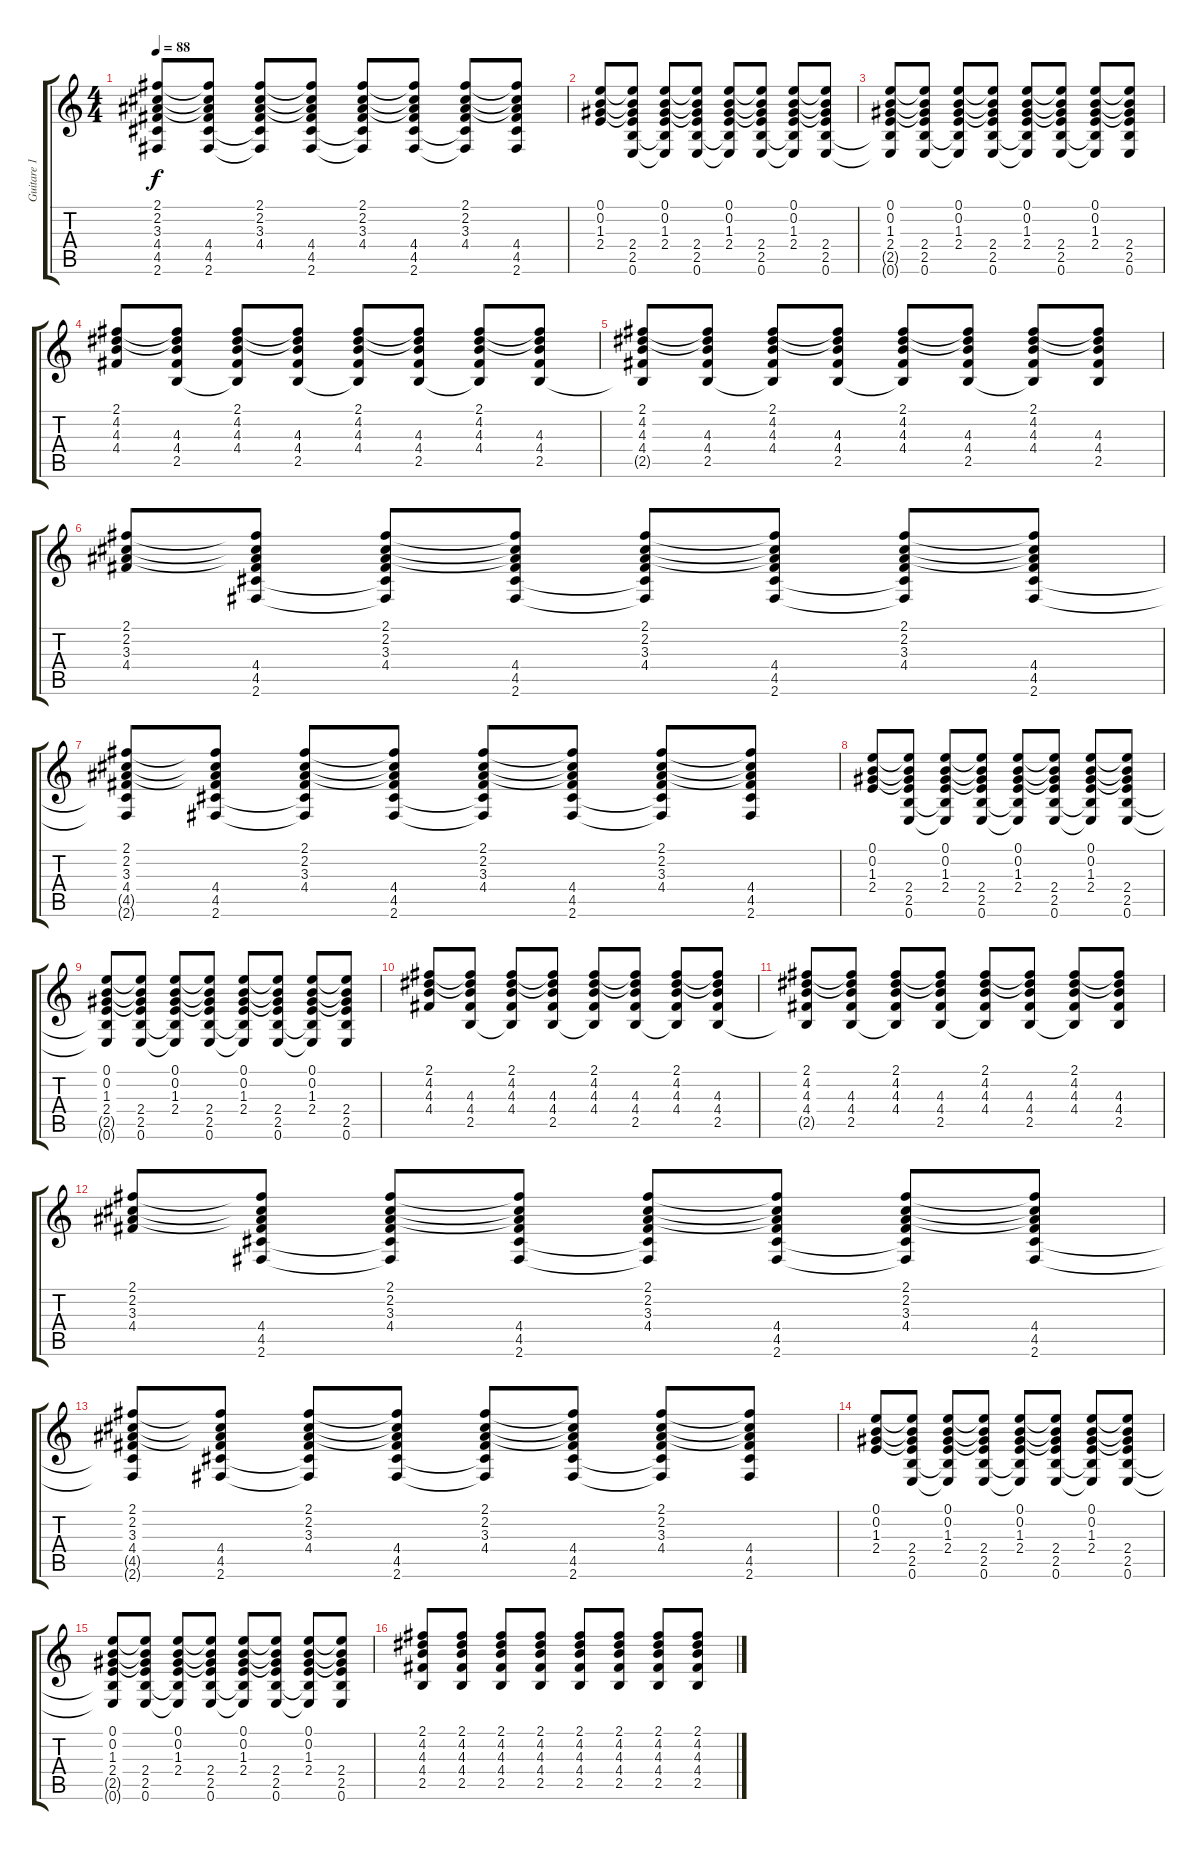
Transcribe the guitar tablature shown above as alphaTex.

\track ("Guitare 1" "Guitare 1") {instrument acousticguitarsteel}
\staff {score tabs}
\tuning (E4 B3 G3 D3 A2 E2) {hide}
\ts (4 4)
\tempo 88
\clef g2
\ks c
(2.1 2.2 3.3 4.4 4.5{t} 2.6{t}).8{dy f} (2.1{t} 2.2{t} 3.3{t} 4.4 4.5 2.6).8 (2.1 2.2 3.3 4.4 4.5{t} 2.6{t}).8 (2.1{t} 2.2{t} 3.3{t} 4.4 4.5 2.6).8 (2.1 2.2 3.3 4.4 4.5{t} 2.6{t}).8 (2.1{t} 2.2{t} 3.3{t} 4.4 4.5 2.6).8 (2.1 2.2 3.3 4.4 4.5{t} 2.6{t}).8 (2.1{t} 2.2{t} 3.3{t} 4.4 4.5 2.6).8 |
(0.1 0.2 1.3 2.4).8 (0.1{t} 0.2{t} 1.3{t} 2.4 2.5 0.6).8 (0.1 0.2 1.3 2.4 2.5{t} 0.6{t}).8 (0.1{t} 0.2{t} 1.3{t} 2.4 2.5 0.6).8 (0.1 0.2 1.3 2.4 2.5{t} 0.6{t}).8 (0.1{t} 0.2{t} 1.3{t} 2.4 2.5 0.6).8 (0.1 0.2 1.3 2.4 2.5{t} 0.6{t}).8 (0.1{t} 0.2{t} 1.3{t} 2.4 2.5 0.6).8 |
(0.1 0.2 1.3 2.4 2.5{t} 0.6{t}).8 (0.1{t} 0.2{t} 1.3{t} 2.4 2.5 0.6).8 (0.1 0.2 1.3 2.4 2.5{t} 0.6{t}).8 (0.1{t} 0.2{t} 1.3{t} 2.4 2.5 0.6).8 (0.1 0.2 1.3 2.4 2.5{t} 0.6{t}).8 (0.1{t} 0.2{t} 1.3{t} 2.4 2.5 0.6).8 (0.1 0.2 1.3 2.4 2.5{t} 0.6{t}).8 (0.1{t} 0.2{t} 1.3{t} 2.4 2.5 0.6).8 |
(2.1 4.2 4.3 4.4).8 (2.1{t} 4.2{t} 4.3 4.4 2.5).8 (2.1 4.2 4.3 4.4 2.5{t}).8 (2.1{t} 4.2{t} 4.3 4.4 2.5).8 (2.1 4.2 4.3 4.4 2.5{t}).8 (2.1{t} 4.2{t} 4.3 4.4 2.5).8 (2.1 4.2 4.3 4.4 2.5{t}).8 (2.1{t} 4.2{t} 4.3 4.4 2.5).8 |
(2.1 4.2 4.3 4.4 2.5{t}).8 (2.1{t} 4.2{t} 4.3 4.4 2.5).8 (2.1 4.2 4.3 4.4 2.5{t}).8 (2.1{t} 4.2{t} 4.3 4.4 2.5).8 (2.1 4.2 4.3 4.4 2.5{t}).8 (2.1{t} 4.2{t} 4.3 4.4 2.5).8 (2.1 4.2 4.3 4.4 2.5{t}).8 (2.1{t} 4.2{t} 4.3 4.4 2.5).8 |
(2.1 2.2 3.3 4.4).8 (2.1{t} 2.2{t} 3.3{t} 4.4 4.5 2.6).8 (2.1 2.2 3.3 4.4 4.5{t} 2.6{t}).8 (2.1{t} 2.2{t} 3.3{t} 4.4 4.5 2.6).8 (2.1 2.2 3.3 4.4 4.5{t} 2.6{t}).8 (2.1{t} 2.2{t} 3.3{t} 4.4 4.5 2.6).8 (2.1 2.2 3.3 4.4 4.5{t} 2.6{t}).8 (2.1{t} 2.2{t} 3.3{t} 4.4 4.5 2.6).8 |
(2.1 2.2 3.3 4.4 4.5{t} 2.6{t}).8 (2.1{t} 2.2{t} 3.3{t} 4.4 4.5 2.6).8 (2.1 2.2 3.3 4.4 4.5{t} 2.6{t}).8 (2.1{t} 2.2{t} 3.3{t} 4.4 4.5 2.6).8 (2.1 2.2 3.3 4.4 4.5{t} 2.6{t}).8 (2.1{t} 2.2{t} 3.3{t} 4.4 4.5 2.6).8 (2.1 2.2 3.3 4.4 4.5{t} 2.6{t}).8 (2.1{t} 2.2{t} 3.3{t} 4.4 4.5 2.6).8 |
(0.1 0.2 1.3 2.4).8 (0.1{t} 0.2{t} 1.3{t} 2.4 2.5 0.6).8 (0.1 0.2 1.3 2.4 2.5{t} 0.6{t}).8 (0.1{t} 0.2{t} 1.3{t} 2.4 2.5 0.6).8 (0.1 0.2 1.3 2.4 2.5{t} 0.6{t}).8 (0.1{t} 0.2{t} 1.3{t} 2.4 2.5 0.6).8 (0.1 0.2 1.3 2.4 2.5{t} 0.6{t}).8 (0.1{t} 0.2{t} 1.3{t} 2.4 2.5 0.6).8 |
(0.1 0.2 1.3 2.4 2.5{t} 0.6{t}).8 (0.1{t} 0.2{t} 1.3{t} 2.4 2.5 0.6).8 (0.1 0.2 1.3 2.4 2.5{t} 0.6{t}).8 (0.1{t} 0.2{t} 1.3{t} 2.4 2.5 0.6).8 (0.1 0.2 1.3 2.4 2.5{t} 0.6{t}).8 (0.1{t} 0.2{t} 1.3{t} 2.4 2.5 0.6).8 (0.1 0.2 1.3 2.4 2.5{t} 0.6{t}).8 (0.1{t} 0.2{t} 1.3{t} 2.4 2.5 0.6).8 |
(2.1 4.2 4.3 4.4).8 (2.1{t} 4.2{t} 4.3 4.4 2.5).8 (2.1 4.2 4.3 4.4 2.5{t}).8 (2.1{t} 4.2{t} 4.3 4.4 2.5).8 (2.1 4.2 4.3 4.4 2.5{t}).8 (2.1{t} 4.2{t} 4.3 4.4 2.5).8 (2.1 4.2 4.3 4.4 2.5{t}).8 (2.1{t} 4.2{t} 4.3 4.4 2.5).8 |
(2.1 4.2 4.3 4.4 2.5{t}).8 (2.1{t} 4.2{t} 4.3 4.4 2.5).8 (2.1 4.2 4.3 4.4 2.5{t}).8 (2.1{t} 4.2{t} 4.3 4.4 2.5).8 (2.1 4.2 4.3 4.4 2.5{t}).8 (2.1{t} 4.2{t} 4.3 4.4 2.5).8 (2.1 4.2 4.3 4.4 2.5{t}).8 (2.1{t} 4.2{t} 4.3 4.4 2.5).8 |
(2.1 2.2 3.3 4.4).8 (2.1{t} 2.2{t} 3.3{t} 4.4 4.5 2.6).8 (2.1 2.2 3.3 4.4 4.5{t} 2.6{t}).8 (2.1{t} 2.2{t} 3.3{t} 4.4 4.5 2.6).8 (2.1 2.2 3.3 4.4 4.5{t} 2.6{t}).8 (2.1{t} 2.2{t} 3.3{t} 4.4 4.5 2.6).8 (2.1 2.2 3.3 4.4 4.5{t} 2.6{t}).8 (2.1{t} 2.2{t} 3.3{t} 4.4 4.5 2.6).8 |
(2.1 2.2 3.3 4.4 4.5{t} 2.6{t}).8 (2.1{t} 2.2{t} 3.3{t} 4.4 4.5 2.6).8 (2.1 2.2 3.3 4.4 4.5{t} 2.6{t}).8 (2.1{t} 2.2{t} 3.3{t} 4.4 4.5 2.6).8 (2.1 2.2 3.3 4.4 4.5{t} 2.6{t}).8 (2.1{t} 2.2{t} 3.3{t} 4.4 4.5 2.6).8 (2.1 2.2 3.3 4.4 4.5{t} 2.6{t}).8 (2.1{t} 2.2{t} 3.3{t} 4.4 4.5 2.6).8 |
(0.1 0.2 1.3 2.4).8 (0.1{t} 0.2{t} 1.3{t} 2.4 2.5 0.6).8 (0.1 0.2 1.3 2.4 2.5{t} 0.6{t}).8 (0.1{t} 0.2{t} 1.3{t} 2.4 2.5 0.6).8 (0.1 0.2 1.3 2.4 2.5{t} 0.6{t}).8 (0.1{t} 0.2{t} 1.3{t} 2.4 2.5 0.6).8 (0.1 0.2 1.3 2.4 2.5{t} 0.6{t}).8 (0.1{t} 0.2{t} 1.3{t} 2.4 2.5 0.6).8 |
(0.1 0.2 1.3 2.4 2.5{t} 0.6{t}).8 (0.1{t} 0.2{t} 1.3{t} 2.4 2.5 0.6).8 (0.1 0.2 1.3 2.4 2.5{t} 0.6{t}).8 (0.1{t} 0.2{t} 1.3{t} 2.4 2.5 0.6).8 (0.1 0.2 1.3 2.4 2.5{t} 0.6{t}).8 (0.1{t} 0.2{t} 1.3{t} 2.4 2.5 0.6).8 (0.1 0.2 1.3 2.4 2.5{t} 0.6{t}).8 (0.1{t} 0.2{t} 1.3{t} 2.4 2.5 0.6).8 |
(2.1 4.2 4.3 4.4 2.5).8 (2.1 4.2 4.3 4.4 2.5).8 (2.1 4.2 4.3 4.4 2.5).8 (2.1 4.2 4.3 4.4 2.5).8 (2.1 4.2 4.3 4.4 2.5).8 (2.1 4.2 4.3 4.4 2.5).8 (2.1 4.2 4.3 4.4 2.5).8 (2.1 4.2 4.3 4.4 2.5).8
